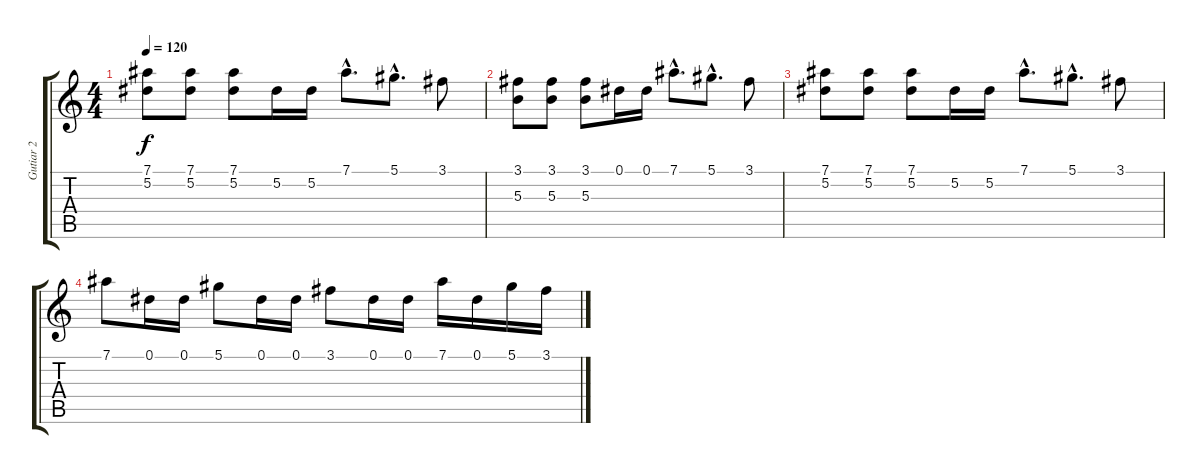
\track ("Gutiar 2" "Gutiar 2") {instrument overdrivenguitar}
\staff {score tabs}
\tuning (Eb4 Bb3 Gb3 Db3 Ab2 Eb2) {hide}
\ts (4 4)
\tempo 120
\clef g2
\ks c
(7.1 5.2).8{dy f} (7.1 5.2).8 (7.1 5.2).8 5.2.16 5.2.16 7.1{hac}.8{d} 5.1{hac}.8{d} 3.1.8 |
(3.1 5.3).8 (3.1 5.3).8 (3.1 5.3).8 0.1.16 0.1.16 7.1{hac}.8{d} 5.1{hac}.8{d} 3.1.8 |
(7.1 5.2).8 (7.1 5.2).8 (7.1 5.2).8 5.2.16 5.2.16 7.1{hac}.8{d} 5.1{hac}.8{d} 3.1.8 |
7.1.8 0.1.16 0.1.16 5.1.8 0.1.16 0.1.16 3.1.8 0.1.16 0.1.16 7.1.16 0.1.16 5.1.16 3.1.16
